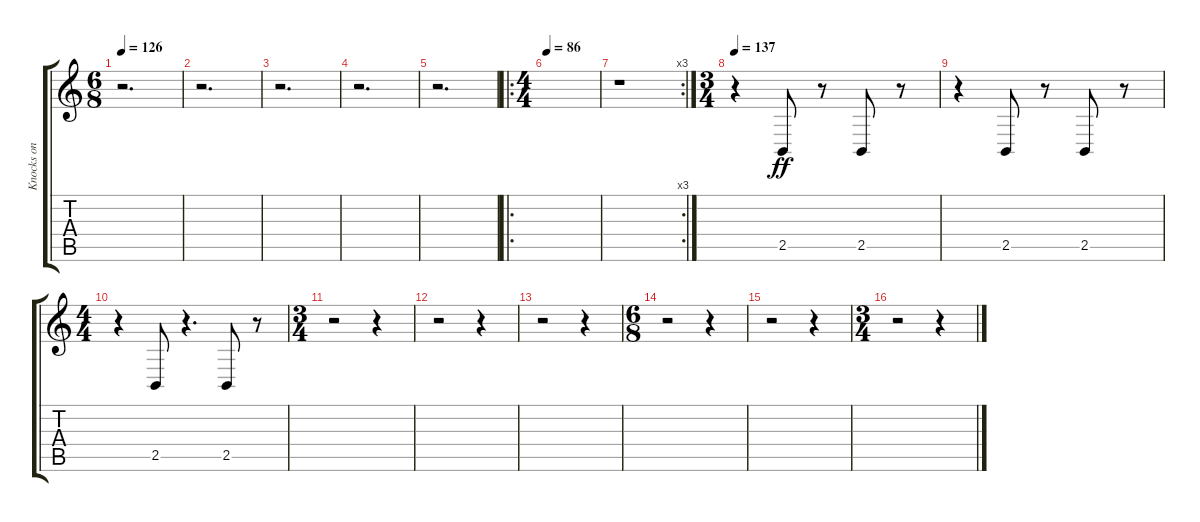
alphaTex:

\track ("Knocks on Gtr." "Knocks on ") {instrument woodblock}
\staff {score tabs}
\tuning (E4 B3 G3 D3 A2 E2) {hide}
\ts (6 8)
\tempo 126
\clef g2
\ks c
r.2{d dy ff} |
r.2{d} |
r.2{d} |
r.2{d} |
r.2{d} |
\ro
\ts (4 4)
\tempo 86
|
\rc 3
r.1 |
\ts (3 4)
\tempo 137
r.4 2.5.8 r.8 2.5.8 r.8 |
r.4 2.5.8 r.8 2.5.8 r.8 |
\ts (4 4)
r.4 2.5.8 r.4{d} 2.5.8 r.8 |
\ts (3 4)
r.2 r.4 |
r.2 r.4 |
r.2 r.4 |
\ts (6 8)
r.2 r.4 |
r.2 r.4 |
\ts (3 4)
r.2 r.4
